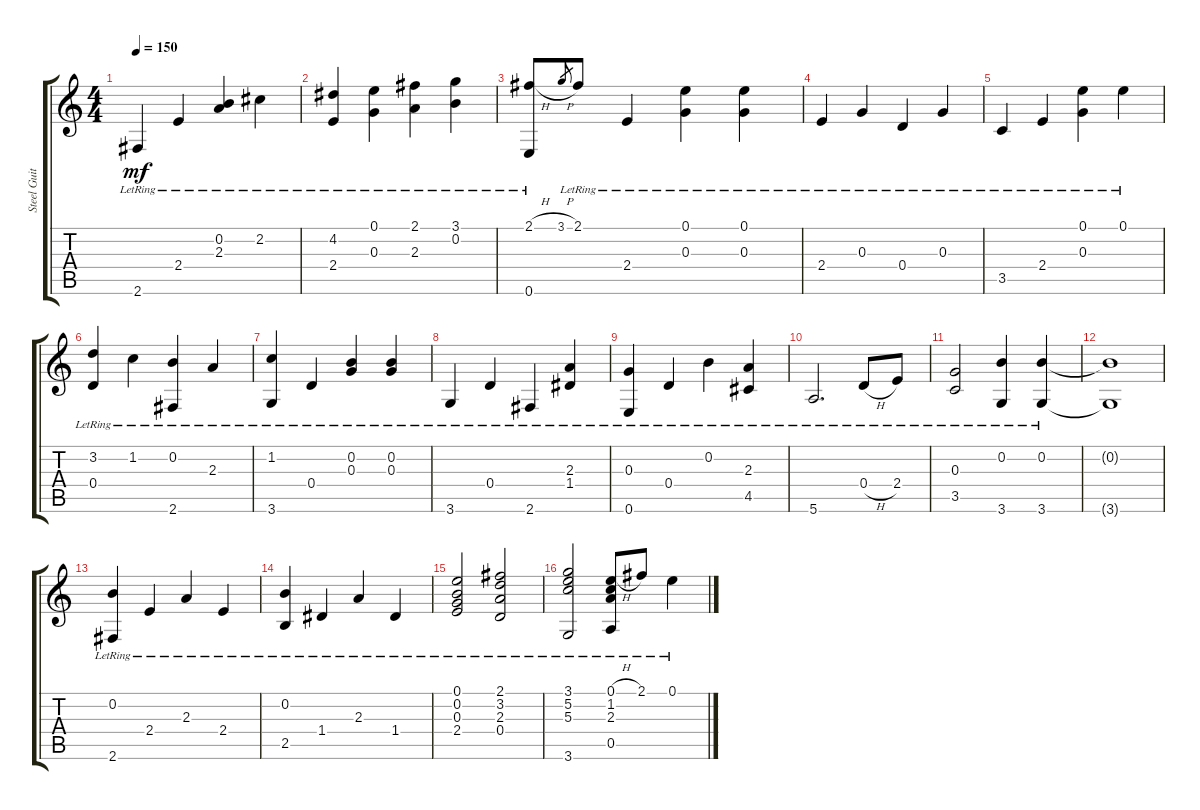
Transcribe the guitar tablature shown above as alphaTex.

\track ("Steel Guitar" "Steel Guit") {instrument acousticguitarsteel}
\staff {score tabs}
\tuning (E4 B3 G3 D3 A2 E2) {hide}
\ts (4 4)
\tempo 150
\clef g2
\ks c
2.6{lr}.4{dy mf} 2.4{lr}.4 (0.2{lr} 2.3{lr}).4 2.2{lr}.4 |
(4.2{lr} 2.4{lr}).4 (0.1{lr} 0.3{lr}).4 (2.1{lr} 2.3{lr}).4 (3.1{lr} 0.2{lr}).4 |
(2.1{h lr} 0.6{lr}).8 3.1{h}.8{gr} 2.1{lr}.8 2.4{lr}.4 (0.1{lr} 0.3{lr}).4 (0.1{lr} 0.3{lr}).4 |
2.4{lr}.4 0.3{lr}.4 0.4{lr}.4 0.3{lr}.4 |
3.5{lr}.4 2.4{lr}.4 (0.1{lr} 0.3{lr}).4 0.1{lr}.4 |
(3.2{lr} 0.4{lr}).4 1.2{lr}.4 (0.2{lr} 2.6{lr}).4 2.3{lr}.4 |
(1.2{lr} 3.6{lr}).4 0.4{lr}.4 (0.2{lr} 0.3{lr}).4 (0.2{lr} 0.3{lr}).4 |
3.6{lr}.4 0.4{lr}.4 2.6{lr}.4 (2.3{lr} 1.4{lr}).4 |
(0.3{lr} 0.6{lr}).4 0.4{lr}.4 0.2{lr}.4 (2.3{lr} 4.5{lr}).4 |
5.6{lr}.2{d} 0.4{h lr}.8 2.4{lr}.8 |
(0.3{lr} 3.5{lr}).2 (0.2{lr} 3.6{lr}).4 (0.2{lr} 3.6{lr}).4 |
(0.2{t} 3.6{t}).1 |
(0.2{lr} 2.6{lr}).4 2.4{lr}.4 2.3{lr}.4 2.4{lr}.4 |
(0.2{lr} 2.5{lr}).4 1.4{lr}.4 2.3{lr}.4 1.4{lr}.4 |
(0.1{lr} 0.2{lr} 0.3{lr} 2.4{lr}).2 (2.1{lr} 3.2{lr} 2.3{lr} 0.4{lr}).2 |
(3.1{lr} 5.2{lr} 5.3{lr} 3.6{lr}).2 (0.1{h lr} 1.2{lr} 2.3{lr} 0.5{lr}).8 2.1{lr}.8 0.1{lr}.4
